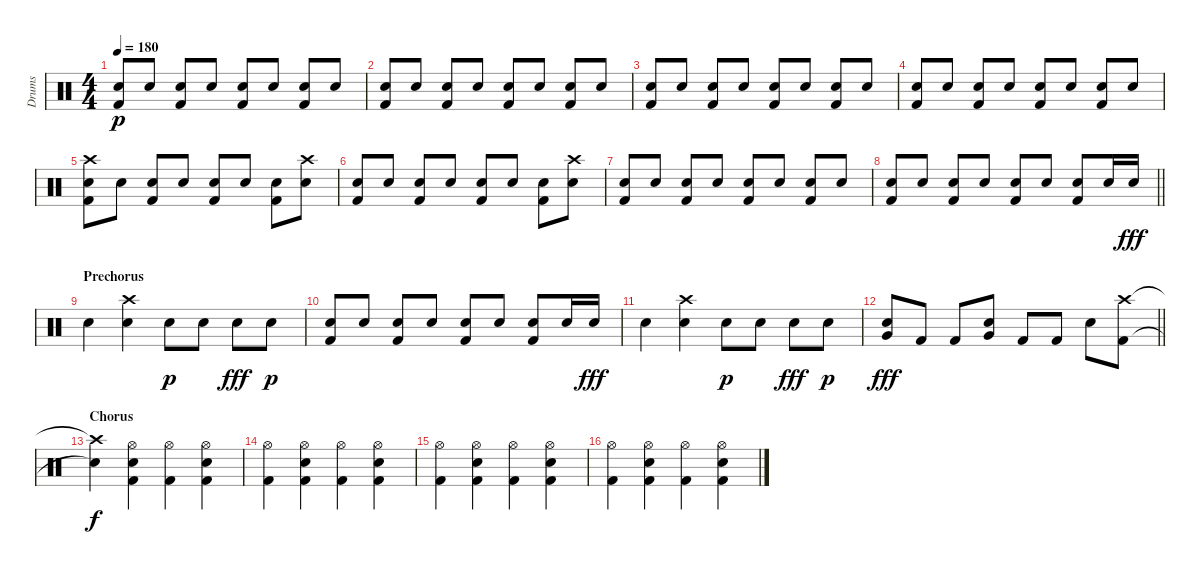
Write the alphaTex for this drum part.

\track ("Drums" "Drums") {instrument percussion}
\staff {score}
\articulation defaults
\ts (4 4)
\tempo 180
\clef neutral
\ks c
("Electric Snare (hit)" "Kick (hit) 2").8{dy p} "Electric Snare (hit)".8 ("Electric Snare (hit)" "Kick (hit) 2").8 "Electric Snare (hit)".8 ("Electric Snare (hit)" "Kick (hit) 2").8 "Electric Snare (hit)".8 ("Electric Snare (hit)" "Kick (hit) 2").8 "Electric Snare (hit)".8 |
("Electric Snare (hit)" "Kick (hit) 2").8 "Electric Snare (hit)".8 ("Electric Snare (hit)" "Kick (hit) 2").8 "Electric Snare (hit)".8 ("Electric Snare (hit)" "Kick (hit) 2").8 "Electric Snare (hit)".8 ("Electric Snare (hit)" "Kick (hit) 2").8 "Electric Snare (hit)".8 |
("Electric Snare (hit)" "Kick (hit) 2").8 "Electric Snare (hit)".8 ("Electric Snare (hit)" "Kick (hit) 2").8 "Electric Snare (hit)".8 ("Electric Snare (hit)" "Kick (hit) 2").8 "Electric Snare (hit)".8 ("Electric Snare (hit)" "Kick (hit) 2").8 "Electric Snare (hit)".8 |
("Electric Snare (hit)" "Kick (hit) 2").8 "Electric Snare (hit)".8 ("Electric Snare (hit)" "Kick (hit) 2").8 "Electric Snare (hit)".8 ("Electric Snare (hit)" "Kick (hit) 2").8 "Electric Snare (hit)".8 ("Electric Snare (hit)" "Kick (hit) 2").8 "Electric Snare (hit)".8 |
("Crash high (hit)" "Electric Snare (hit)" "Kick (hit) 2").8 "Electric Snare (hit)".8 ("Electric Snare (hit)" "Kick (hit) 2").8 "Electric Snare (hit)".8 ("Electric Snare (hit)" "Kick (hit) 2").8 "Electric Snare (hit)".8 ("Electric Snare (hit)" "Kick (hit) 2").8 ("Crash high (hit)" "Electric Snare (hit)").8 |
("Electric Snare (hit)" "Kick (hit) 2").8 "Electric Snare (hit)".8 ("Electric Snare (hit)" "Kick (hit) 2").8 "Electric Snare (hit)".8 ("Electric Snare (hit)" "Kick (hit) 2").8 "Electric Snare (hit)".8 ("Electric Snare (hit)" "Kick (hit) 2").8 ("Crash high (hit)" "Electric Snare (hit)").8 |
("Electric Snare (hit)" "Kick (hit) 2").8 "Electric Snare (hit)".8 ("Electric Snare (hit)" "Kick (hit) 2").8 "Electric Snare (hit)".8 ("Electric Snare (hit)" "Kick (hit) 2").8 "Electric Snare (hit)".8 ("Electric Snare (hit)" "Kick (hit) 2").8 "Electric Snare (hit)".8 |
\barLineRight lightlight
("Electric Snare (hit)" "Kick (hit) 2").8 "Electric Snare (hit)".8 ("Electric Snare (hit)" "Kick (hit) 2").8 "Electric Snare (hit)".8 ("Electric Snare (hit)" "Kick (hit) 2").8 "Electric Snare (hit)".8 ("Electric Snare (hit)" "Kick (hit) 2").8 "Electric Snare (hit)".16 "Electric Snare (hit)".16{dy fff} |
\section ("" "Prechorus")
"Electric Snare (hit)".4 ("Crash high (hit)" "Electric Snare (hit)").4 "Electric Snare (hit)".8{dy p} "Electric Snare (hit)".8 "Electric Snare (hit)".8{dy fff} "Electric Snare (hit)".8{dy p} |
("Electric Snare (hit)" "Kick (hit) 2").8 "Electric Snare (hit)".8 ("Electric Snare (hit)" "Kick (hit) 2").8 "Electric Snare (hit)".8 ("Electric Snare (hit)" "Kick (hit) 2").8 "Electric Snare (hit)".8 ("Electric Snare (hit)" "Kick (hit) 2").8 "Electric Snare (hit)".16 "Electric Snare (hit)".16{dy fff} |
"Electric Snare (hit)".4 ("Crash high (hit)" "Electric Snare (hit)").4 "Electric Snare (hit)".8{dy p} "Electric Snare (hit)".8 "Electric Snare (hit)".8{dy fff} "Electric Snare (hit)".8{dy p} |
\barLineRight lightlight
("Electric Snare (hit)" "Very Low Tom (hit)").8{dy fff} "Kick (hit) 2".8 "Kick (hit) 2".8 ("Electric Snare (hit)" "Very Low Tom (hit)").8 "Kick (hit) 2".8 "Kick (hit) 2".8 "Electric Snare (hit)".8 ("Crash high (hit)" "Kick (hit) 2").8 |
\section ("" "Chorus")
("Crash high (hit)"{t} "Snare (hit)"{t}).4{dy f} ("Hi-Hat (open)" "Electric Snare (hit)" "Kick (hit) 2").4 ("Hi-Hat (open)" "Kick (hit) 2").4 ("Hi-Hat (open)" "Electric Snare (hit)" "Kick (hit) 2").4 |
("Hi-Hat (open)" "Kick (hit) 2").4 ("Hi-Hat (open)" "Electric Snare (hit)" "Kick (hit) 2").4 ("Hi-Hat (open)" "Kick (hit) 2").4 ("Hi-Hat (open)" "Electric Snare (hit)" "Kick (hit) 2").4 |
("Hi-Hat (open)" "Kick (hit) 2").4 ("Hi-Hat (open)" "Electric Snare (hit)" "Kick (hit) 2").4 ("Hi-Hat (open)" "Kick (hit) 2").4 ("Hi-Hat (open)" "Electric Snare (hit)" "Kick (hit) 2").4 |
("Hi-Hat (open)" "Kick (hit) 2").4 ("Hi-Hat (open)" "Electric Snare (hit)" "Kick (hit) 2").4 ("Hi-Hat (open)" "Kick (hit) 2").4 ("Hi-Hat (open)" "Electric Snare (hit)" "Kick (hit) 2").4
